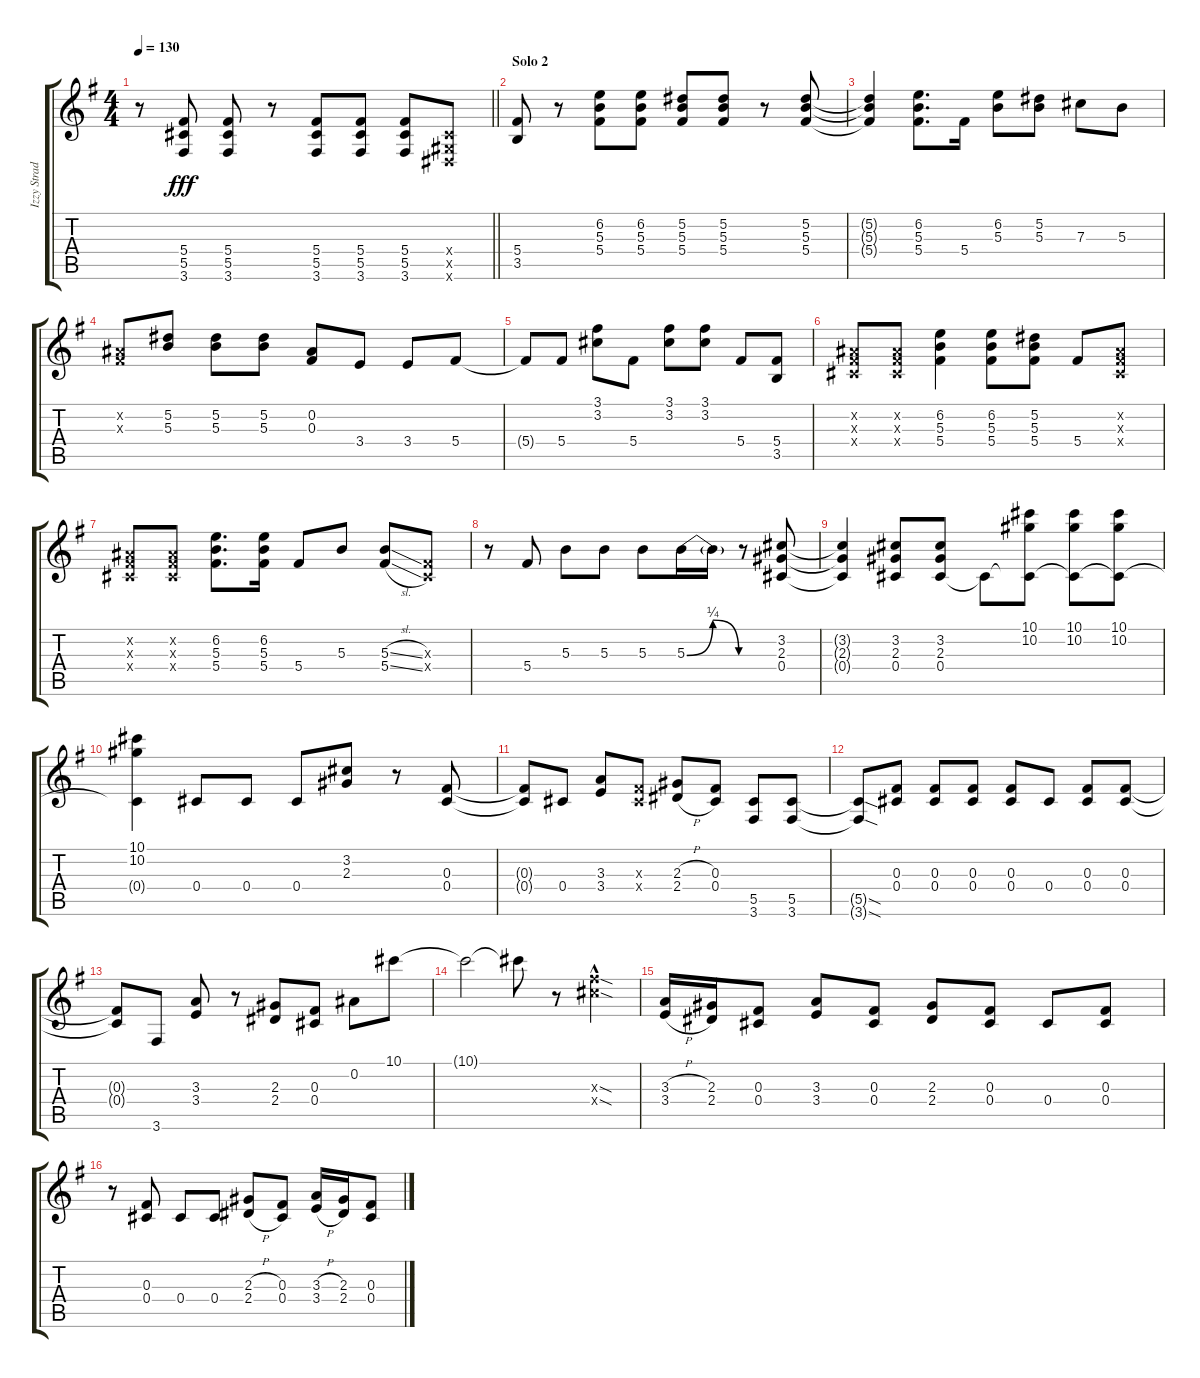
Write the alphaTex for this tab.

\track ("Izzy Stradlin - Rhytm Guitar" "Izzy Strad") {instrument overdrivenguitar}
\staff {score tabs}
\tuning (Eb4 Bb3 Gb3 Db3 Ab2 Eb2) {hide}
\ts (4 4)
\tempo 130
\clef g2
\barLineRight lightlight
\ks g
r.8{dy fff} (5.4 5.5 3.6).8 (5.4 5.5 3.6).8 r.8 (5.4 5.5 3.6).8 (5.4 5.5 3.6).8 (5.4 5.5 3.6).8 (0.4{x} 0.5{x} 0.6{x}).8 |
\section ("" "Solo 2")
(5.4 3.5).8 r.8 (6.2 5.3 5.4).8 (6.2 5.3 5.4).8 (5.2 5.3 5.4).8 (5.2 5.3 5.4).8 r.8 (5.2 5.3 5.4).8 |
(5.2{t} 5.3{t} 5.4{t}).4 (6.2 5.3 5.4).8{d} 5.4.16 (6.2 5.3).8 (5.2 5.3).8 7.3.8 5.3.8 |
(0.2{x} 0.3{x}).8 (5.2 5.3).8 (5.2 5.3).8 (5.2 5.3).8 (0.2 0.3).8 3.4.8 3.4.8 5.4.8 |
5.4{t}.8 5.4.8 (3.1 3.2).8 5.4.8 (3.1 3.2).8 (3.1 3.2).8 5.4.8 (5.4 3.5).8 |
(0.2{x} 0.3{x} 0.4{x}).8 (0.2{x} 0.3{x} 0.4{x}).8 (6.2 5.3 5.4).4 (6.2 5.3 5.4).8 (5.2 5.3 5.4).8 5.4.8 (0.2{x} 0.3{x} 0.4{x}).8 |
(0.2{x} 0.3{x} 0.4{x}).8 (0.2{x} 0.3{x} 0.4{x}).8 (6.2 5.3 5.4).8{d} (6.2 5.3 5.4).16 5.4.8 5.3.8 (5.3{sl} 5.4{sl}).8 (0.3{x} 0.4{x}).8 |
r.8 5.4.8 5.3.8 5.3.8 5.3.8 5.3{be (bendrelease 0 0 30 1 30 1 60 0)}.16 5.3{t}.16 r.8 (3.2 2.3 0.4).8 |
(3.2{t} 2.3{t} 0.4{t}).4 (3.2 2.3 0.4).8 (3.2 2.3 0.4).8 0.4{t}.8 (10.1 10.2 0.4{t}).8 (10.1 10.2 0.4{t}).8 (10.1 10.2 0.4{t}).8 |
(10.1 10.2 0.4{t}).4 0.4.8 0.4.8 0.4.8 (3.2 2.3).8 r.8 (0.3 0.4).8 |
(0.3{t} 0.4{t}).8 0.4.8 (3.3 3.4).8 (0.3{x} 0.4{x}).8 (2.3{h} 2.4{h}).8 (0.3 0.4).8 (5.5 3.6).8 (5.5 3.6).8 |
(5.5{sod t} 3.6{sod t}).8 (0.3 0.4).8 (0.3 0.4).8 (0.3 0.4).8 (0.3 0.4).8 0.4.8 (0.3 0.4).8 (0.3 0.4).8 |
(0.3{t} 0.4{t}).8 3.6.8 (3.3 3.4).8 r.8 (2.3 2.4).8 (0.3 0.4).8 0.2.8 10.1.8 |
10.1{t}.2 10.1{t}.8 r.8 (12.3{sod hac x} 12.4{sod hac x}).4 |
(3.3{h} 3.4{h}).16 (2.3 2.4).16 (0.3 0.4).8 (3.3 3.4).8 (0.3 0.4).8 (2.3 2.4).8 (0.3 0.4).8 0.4.8 (0.3 0.4).8 |
r.8 (0.3 0.4).8 0.4.8 0.4.8 (2.3{h} 2.4{h}).8 (0.3 0.4).8 (3.3{h} 3.4{h}).16 (2.3 2.4).16 (0.3 0.4).8
